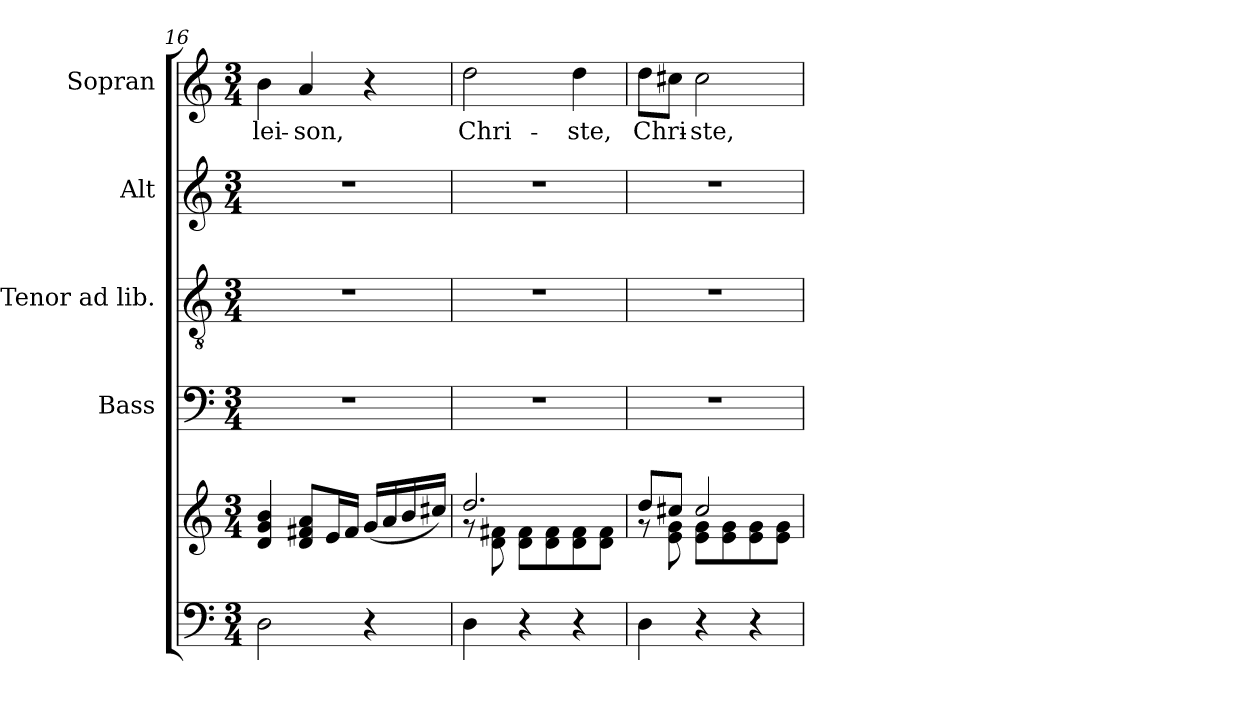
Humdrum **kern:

**kern	**kern	**kern	**kern	**kern	**kern	**text
*part5	*part5	*part4	*part3	*part2	*part1	*part1
*staff6	*staff5	*staff4	*staff3	*staff2	*staff1	*staff1
*	*	*I"Bass	*I"Tenor ad lib.	*I"Alt	*I"Sopran	*
*	*	*I'B.	*I'T.	*I'A.	*I'S.	*
*clefF4	*clefG2	*clefF4	*clefGv2	*clefG2	*clefG2	*
*k[]	*k[]	*k[]	*k[]	*k[]	*k[]	*
*C:	*C:	*C:	*C:	*C:	*C:	*
*M3/4	*M3/4	*M3/4	*M3/4	*M3/4	*M3/4	*
=16	=16	=16	=16	=16	=16	=16
!	!	!	!	!	!	!LO:LY:b
2D\	4d/ 4g/ 4b/	2.r	2.r	2.r	4b\	-lei-
!	!	!	!	!	!	!LO:LY:b
.	8d/ 8f#X/ 8a/L	.	.	.	4a/	-son,
.	16e/L	.	.	.	.	.
.	16f#/JJ	.	.	.	.	.
4r	(<16g/LL	.	.	.	4r	.
.	16a/	.	.	.	.	.
.	16b/	.	.	.	.	.
.	16cc#X/JJ)	.	.	.	.	.
=17	=17	=17	=17	=17	=17	=17
*	*^	*	*	*	*	*
!	!	!	!	!	!	!	!LO:LY:b
4D\	2.dd/	8rf	2.r	2.r	2.r	2dd\	Chri-
.	.	8d\ 8f#X\	.	.	.	.	.
4r	.	8d\ 8f#\L	.	.	.	.	.
.	.	8d\ 8f#\	.	.	.	.	.
!	!	!	!	!	!	!	!LO:LY:b
4r	.	8d\ 8f#\	.	.	.	4dd\	-ste,
.	.	8d\ 8f#\J	.	.	.	.	.
!!LO:LB:g=z
=18	=18	=18	=18	=18	=18	=18	=18
!	!	!	!	!	!	!	!LO:LY:b
4D\	8dd/L	8rf	2.r	2.r	2.r	8dd\L	Chri-
.	8cc#X/J	8e\ 8g\	.	.	.	8cc#X\J	.
!	!	!	!	!	!	!	!LO:LY:b
4r	2cc#/	8e\ 8g\L	.	.	.	2cc#\	-ste,
.	.	8e\ 8g\	.	.	.	.	.
4r	.	8e\ 8g\	.	.	.	.	.
.	.	8e\ 8g\J	.	.	.	.	.
*	*v	*v	*	*	*	*	*
=	=	=	=	=	=	=
*-	*-	*-	*-	*-	*-	*-
